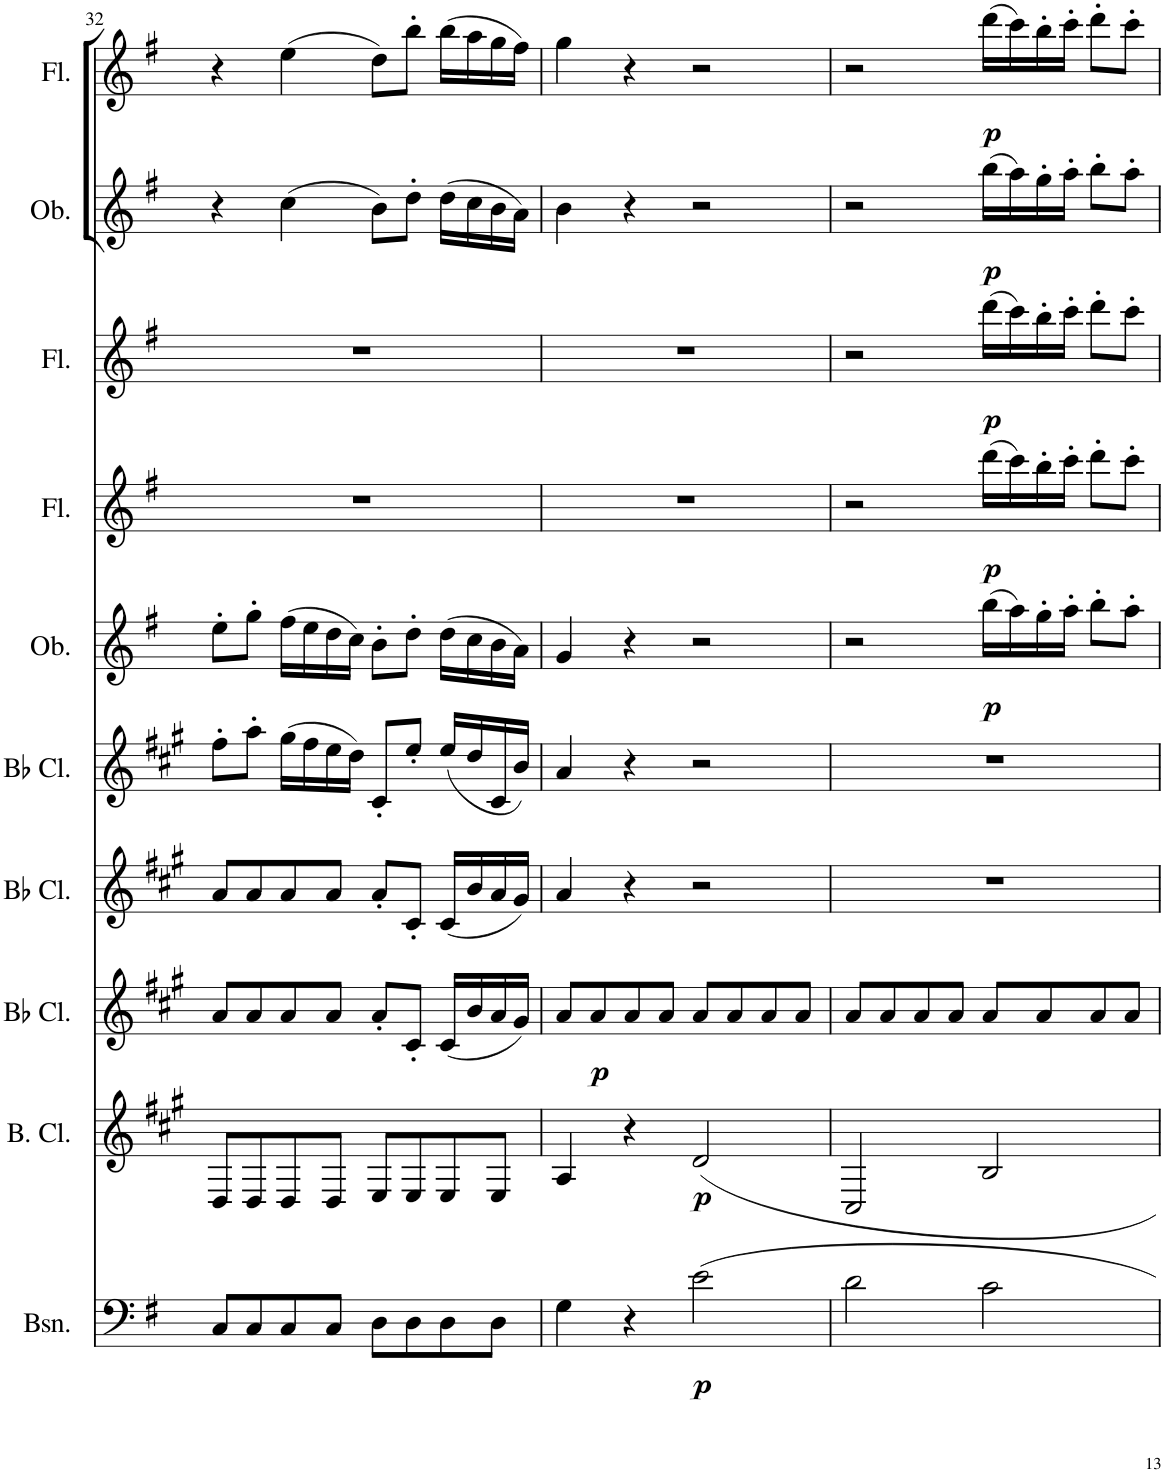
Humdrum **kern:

**kern	**dynam	**kern	**dynam	**kern	**dynam	**kern	**kern	**kern	**dynam	**kern	**dynam	**kern	**dynam	**kern	**dynam	**kern	**dynam
*part10	*part10	*part9	*part9	*part8	*part8	*part7	*part6	*part5	*part5	*part4	*part4	*part3	*part3	*part2	*part2	*part1	*part1
*staff10	*staff10	*staff9	*staff9	*staff8	*staff8	*staff7	*staff6	*staff5	*staff5	*staff4	*staff4	*staff3	*staff3	*staff2	*staff2	*staff1	*staff1
*I"Bassoon	*	*I"Bass Clarinet	*	*I"Bb Clarinet	*	*I"Bb Clarinet	*I"Bb Clarinet	*I"Oboe	*	*I"Flute	*	*I"Flute	*	*I"Oboe	*	*I"Flute	*
*I'Bsn.	*	*I'B. Cl.	*	*I'Bb Cl.	*	*I'Bb Cl.	*I'Bb Cl.	*I'Ob.	*	*I'Fl.	*	*I'Fl.	*	*I'Ob.	*	*I'Fl.	*
!!LO:PB:g=z
*clefF4	*	*clefG2	*	*clefG2	*	*clefG2	*clefG2	*clefG2	*	*clefG2	*	*clefG2	*	*clefG2	*	*clefG2	*
*	*	*Trd8c14	*	*Trd1c2	*	*Trd1c2	*Trd1c2	*	*	*	*	*	*	*	*	*	*
*k[f#]	*	*k[f#c#g#]	*	*k[f#c#g#]	*	*k[f#c#g#]	*k[f#c#g#]	*k[f#]	*	*k[f#]	*	*k[f#]	*	*k[f#]	*	*k[f#]	*
*M4/4	*	*M4/4	*	*M4/4	*	*M4/4	*M4/4	*M4/4	*	*M4/4	*	*M4/4	*	*M4/4	*	*M4/4	*
=32	=32	=32	=32	=32	=32	=32	=32	=32	=32	=32	=32	=32	=32	=32	=32	=32	=32
8C/L	.	8D/L	.	8a/L	.	8a/L	8ff#'\L	8ee'\L	.	1r	.	1r	.	4r	.	4r	.
8C/	.	8D/	.	8a/	.	8a/	8aa'\J	8gg'\J	.	.	.	.	.	.	.	.	.
8C/	.	8D/	.	8a/	.	8a/	(16gg#\LL	(16ff#\LL	.	.	.	.	.	(4cc\	.	(4ee\	.
.	.	.	.	.	.	.	16ff#\	16ee\	.	.	.	.	.	.	.	.	.
8C/J	.	8D/J	.	8a/J	.	8a/J	16ee\	16dd\	.	.	.	.	.	.	.	.	.
.	.	.	.	.	.	.	16dd\JJ)	16cc\JJ)	.	.	.	.	.	.	.	.	.
8D\L	.	8E/L	.	8a'/L	.	8a'/L	8c#'/L	8b'\L	.	.	.	.	.	8b\L)	.	8dd\L)	.
8D\	.	8E/	.	8c#'/J	.	8c#'/J	8ee'/J	8dd'\J	.	.	.	.	.	8dd'\J	.	8bb'\J	.
8D\	.	8E/	.	(16c#/LL	.	(16c#/LL	(16ee/LL	(16dd\LL	.	.	.	.	.	(16dd\LL	.	(16bb\LL	.
.	.	.	.	16b/	.	16b/	16dd/	16cc\	.	.	.	.	.	16cc\	.	16aa\	.
8D\J	.	8E/J	.	16a/	.	16a/	16c#/	16b\	.	.	.	.	.	16b\	.	16gg\	.
.	.	.	.	16g#/JJ)	.	16g#/JJ)	16b/JJ)	16a\JJ)	.	.	.	.	.	16a\JJ)	.	16ff#\JJ)	.
=33	=33	=33	=33	=33	=33	=33	=33	=33	=33	=33	=33	=33	=33	=33	=33	=33	=33
4G\	.	4A/	.	8a/L	.	4a/	4a/	4g/	.	1r	.	1r	.	4b\	.	4gg\	.
!	!	!	!	!	!LO:DY:b	!	!	!	!	!	!	!	!	!	!	!	!
.	.	.	.	8a/	p	.	.	.	.	.	.	.	.	.	.	.	.
4r	.	4r	.	8a/	.	4r	4r	4r	.	.	.	.	.	4r	.	4r	.
.	.	.	.	8a/J	.	.	.	.	.	.	.	.	.	.	.	.	.
!	!LO:DY:b	!	!LO:DY:b	!	!	!	!	!	!	!	!	!	!	!	!	!	!
2e\	p	2d/	p	8a/L	.	2r	2r	2r	.	.	.	.	.	2r	.	2r	.
.	.	.	.	8a/	.	.	.	.	.	.	.	.	.	.	.	.	.
.	.	.	.	8a/	.	.	.	.	.	.	.	.	.	.	.	.	.
.	.	.	.	8a/J	.	.	.	.	.	.	.	.	.	.	.	.	.
=34	=34	=34	=34	=34	=34	=34	=34	=34	=34	=34	=34	=34	=34	=34	=34	=34	=34
2d\	.	2C#/	.	8a/L	.	1r	1r	2r	.	2r	.	2r	.	2r	.	2r	.
.	.	.	.	8a/	.	.	.	.	.	.	.	.	.	.	.	.	.
.	.	.	.	8a/	.	.	.	.	.	.	.	.	.	.	.	.	.
.	.	.	.	8a/J	.	.	.	.	.	.	.	.	.	.	.	.	.
!	!	!	!	!	!	!	!	!	!LO:DY:b	!	!LO:DY:b	!	!LO:DY:b	!	!LO:DY:b	!	!LO:DY:b
2c\	.	2B/	.	8a/L	.	.	.	(16bb\LL	p	(16ddd\LL	p	(16ddd\LL	p	(16bb\LL	p	(16ddd\LL	p
.	.	.	.	.	.	.	.	16aa\)	.	16ccc\)	.	16ccc\)	.	16aa\)	.	16ccc\)	.
.	.	.	.	8a/	.	.	.	16gg'\	.	16bb'\	.	16bb'\	.	16gg'\	.	16bb'\	.
.	.	.	.	.	.	.	.	16aa'\JJ	.	16ccc'\JJ	.	16ccc'\JJ	.	16aa'\JJ	.	16ccc'\JJ	.
.	.	.	.	8a/	.	.	.	8bb'\L	.	8ddd'\L	.	8ddd'\L	.	8bb'\L	.	8ddd'\L	.
.	.	.	.	8a/J	.	.	.	8aa'\J	.	8ccc'\J	.	8ccc'\J	.	8aa'\J	.	8ccc'\J	.
=	=	=	=	=	=	=	=	=	=	=	=	=	=	=	=	=	=
*-	*-	*-	*-	*-	*-	*-	*-	*-	*-	*-	*-	*-	*-	*-	*-	*-	*-
